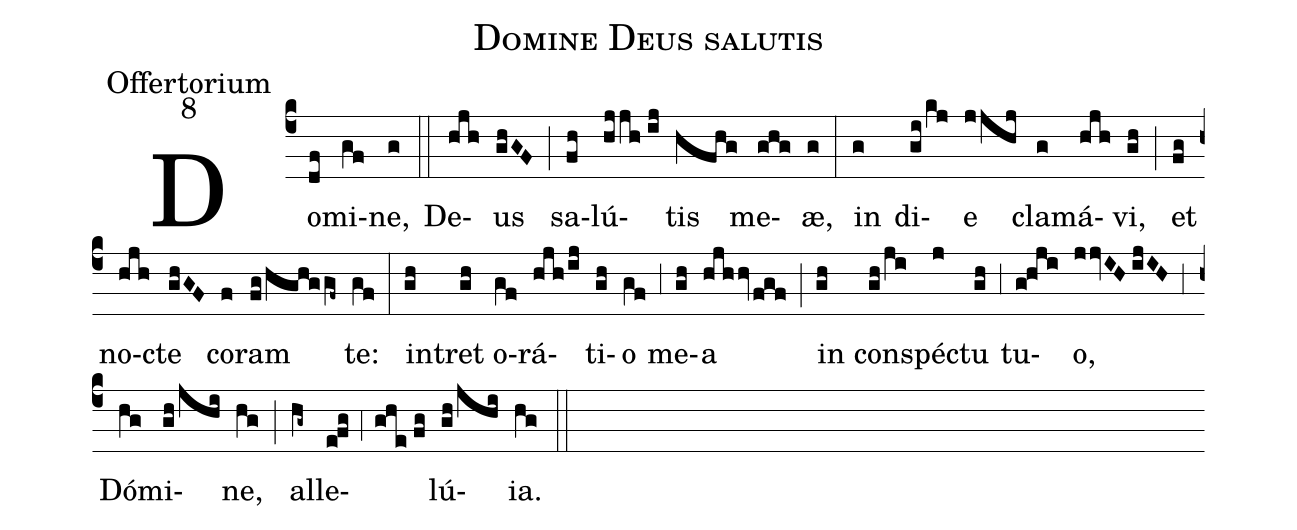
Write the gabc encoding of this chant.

name:Domine Deus salutis;
office-part:Offertorium;
mode:8;
%%
(c4) Do(df)mi(gf)ne,(g) (::) De(hjh)us(ghGF) (;) sa(fh)lú(hjjh//ij)tis(hfhg) me(ghg)æ,(g) (:) in(g) di(gi/kj)e(jjhj) cla(g)má(hjh)vi,(gh) (;) et(fg) no(hjh)cte(ghGF) co(f)ram(fg/hghggf~) te:(gf) (:) in(gh)tret(gh) o(gf)rá(hjh/ij)ti(gh)o(gf) (;3) me(gh)a(hjhhv/fgf) (;) in(gh) con(gh/ji)spé(j)ctu(gh) (;3) tu(g!hji)o,(jjvIH//ijIH) (;3) Dó(hg)mi(gh/jhi)ne,(hg) (;) al(hg~)le(e!fg;4ghe//fg)lú(gh/jhi)ia.(hg) (::)
